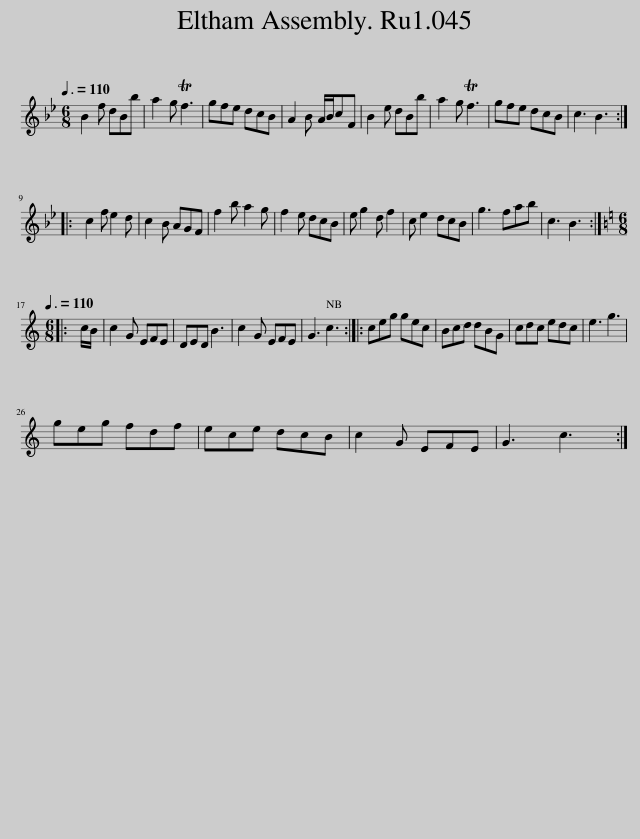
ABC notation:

X:1
L:1/8
Q:3/8=110
M:6/8
I:linebreak $
K:Bb
V:1 treble
V:1
 B2 f dBb | a2 g Tf3 | gfe dcB | A2 B A/B/cF | B2 e dBb | %5
 a2 g Tf3 | gfe dcB | c3 B3 ::$ c2 f e2 d | c2 B AGF | %10
 f2 b a2 g | f2 e dcB | e g2 d f2 | c e2 dcB | g3 fab | %15
 c3 B3 ::$[K:C][M:6/8][Q:3/8=110] c/B/ | c2 G EFE | DED B3 | c2 G EFE | %20
 G3 c3 :: ceg gec | Bcd dBG | cdc edc | e3 g3 |$ %25
 geg fdf | ece dcB | c2 G EFE | G3 c3 :| %29
